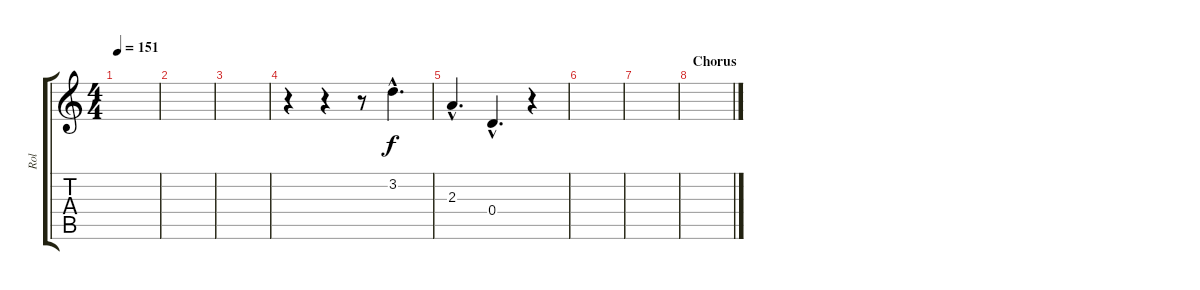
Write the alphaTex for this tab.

\track ("Rol" "Rol") {instrument electricguitarclean}
\staff {score tabs}
\tuning (E4 B3 G3 D3 A2 E2) {hide}
\ts (4 4)
\tempo 151
\clef g2
\ks c
|
|
|
r.4 r.4 r.8 3.2{hac}.4{d} |
2.3{hac}.4{d} 0.4{hac}.4{d} r.4 |
|
|
\section ("" "Chorus")
